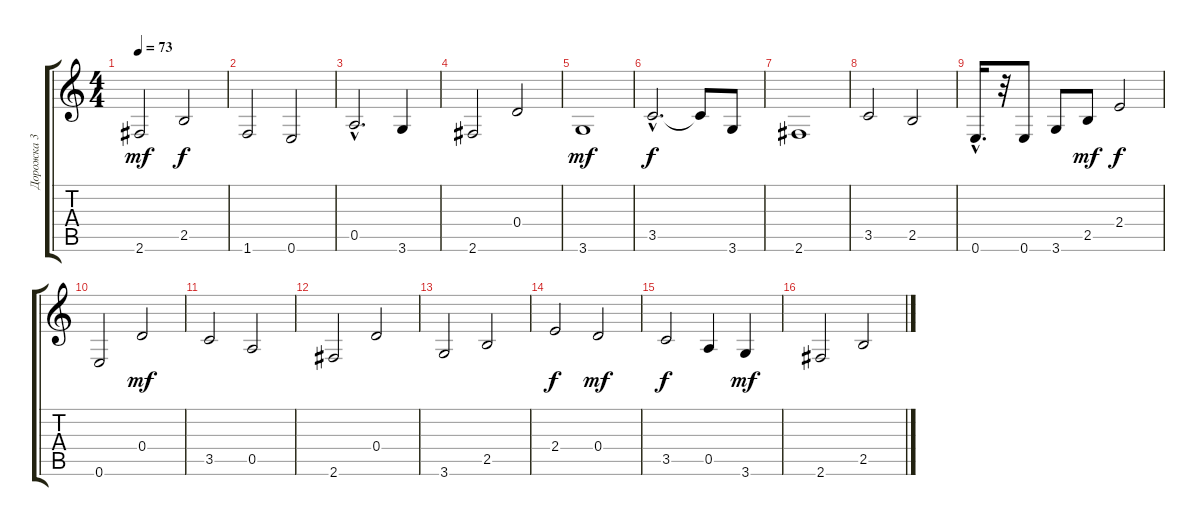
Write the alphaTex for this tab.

\track ("Дорожка 3" "Дорожка 3") {instrument acousticguitarnylon}
\staff {score tabs}
\tuning (E4 B3 G3 D3 A2 E2) {hide}
\ts (4 4)
\tempo 73
\clef g2
\ks c
2.6.2{dy mf} 2.5.2{dy f} |
1.6.2 0.6.2 |
0.5{hac}.2{d} 3.6.4 |
2.6.2 0.4.2 |
3.6.1{dy mf} |
3.5{hac}.2{d dy f} 3.5{t}.8 3.6.8 |
2.6.1 |
3.5.2 2.5.2 |
0.6{hac}.16{d} r.32 0.6.8 3.6.8 2.5.8{dy mf} 2.4.2{dy f} |
0.6.2 0.4.2{dy mf} |
3.5.2 0.5.2 |
2.6.2 0.4.2 |
3.6.2 2.5.2 |
2.4.2{dy f} 0.4.2{dy mf} |
3.5.2{dy f} 0.5.4 3.6.4{dy mf} |
2.6.2 2.5.2
